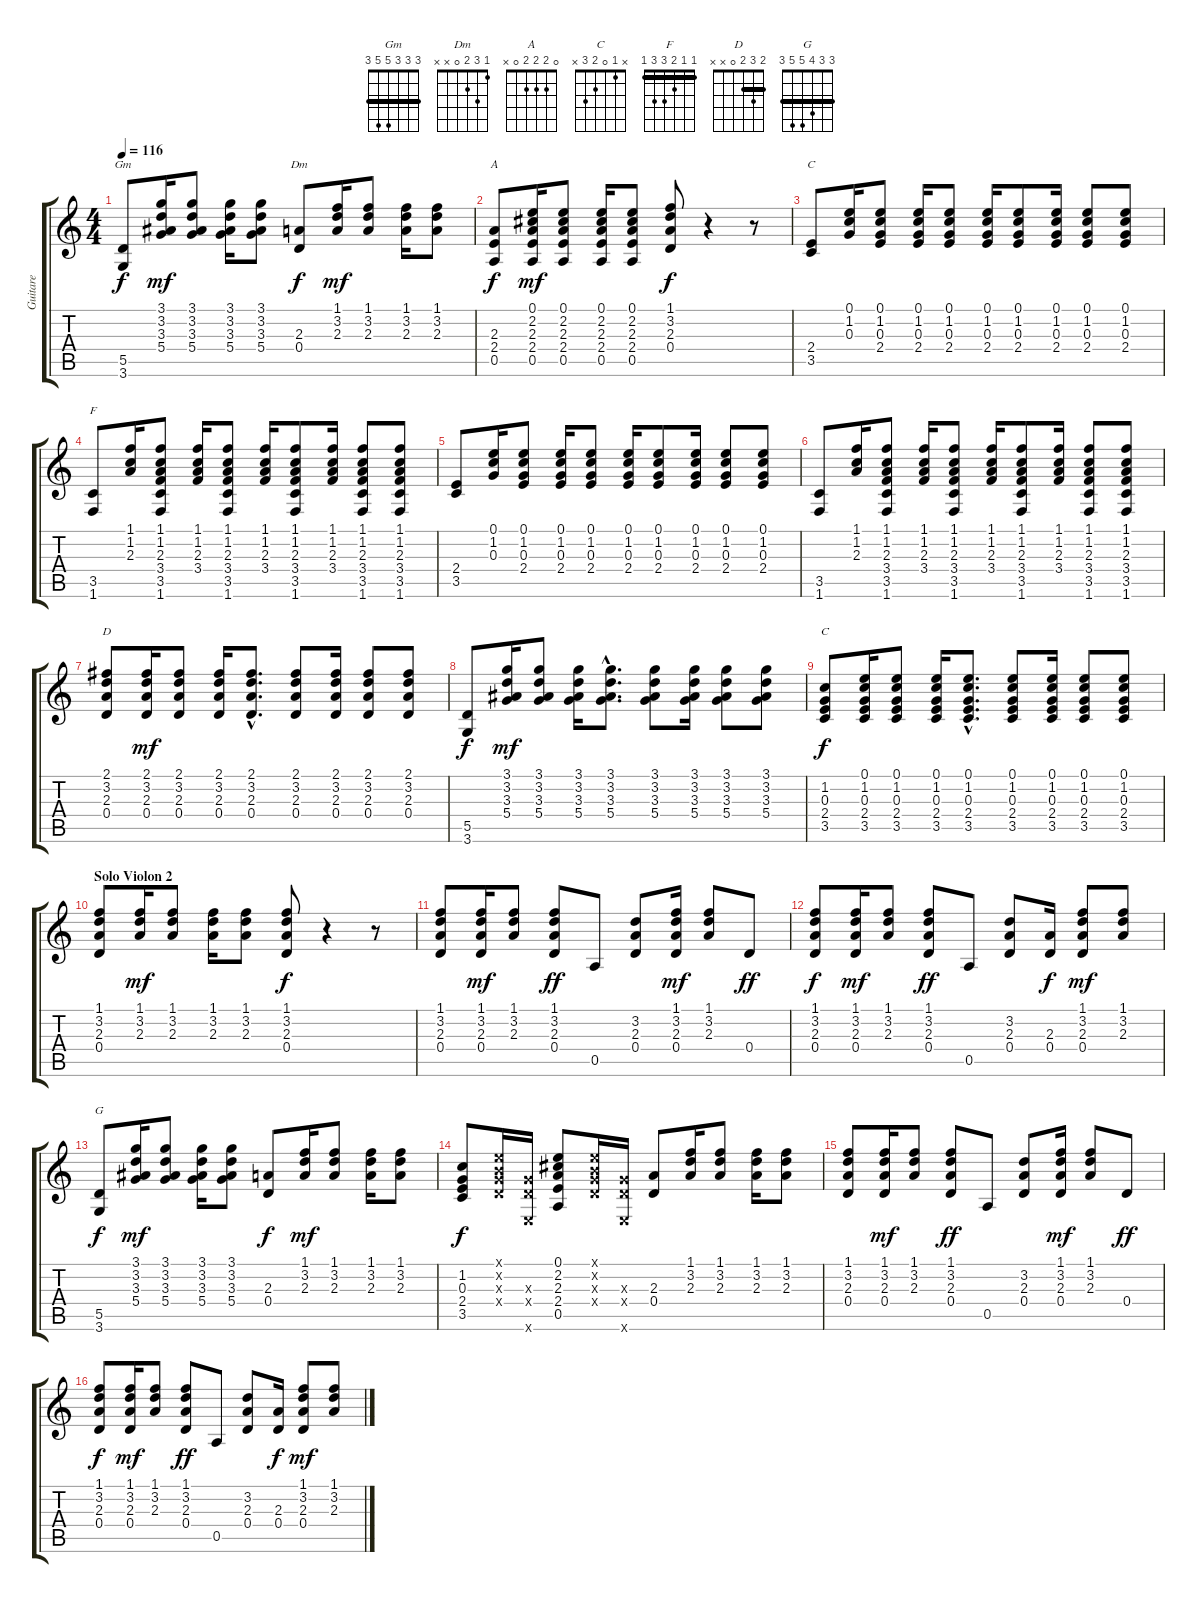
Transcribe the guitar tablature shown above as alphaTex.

\track ("Guitare " "Guitare ") {instrument acousticguitarsteel}
\staff {score tabs}
\tuning (E4 B3 G3 D3 A2 E2) {hide}
\chord ("Gm" 3 3 3 5 5 3) {barre 3}
\chord ("Dm" 1 3 2 0 x x)
\chord ("A" 0 2 2 2 0 x)
\chord ("C" 0 1 0 2 3 x)
\chord ("F" 1 1 2 3 3 1) {barre 1}
\chord ("D" 2 3 2 0 x x) {barre 2}
\chord ("C" x 1 0 2 3 x)
\chord ("G" 3 3 4 5 5 3) {barre 3}
\ts (4 4)
\tempo 116
\clef g2
\ks c
(5.5 3.6).8{ch "Gm" dy f} (3.1 3.2 3.3 5.4).16{dy mf} (3.1 3.2 3.3 5.4).8 (3.1 3.2 3.3 5.4).16 (3.1 3.2 3.3 5.4).8 (2.3 0.4).8{ch "Dm" dy f} (1.1 3.2 2.3).16{dy mf} (1.1 3.2 2.3).8 (1.1 3.2 2.3).16 (1.1 3.2 2.3).8 |
(2.3 2.4 0.5).8{ch "A" dy f} (0.1 2.2 2.3 2.4 0.5).16{dy mf} (0.1 2.2 2.3 2.4 0.5).8 (0.1 2.2 2.3 2.4 0.5).16 (0.1 2.2 2.3 2.4 0.5).8 (1.1 3.2 2.3 0.4).8{dy f} r.4 r.8 |
(2.4 3.5).8{ch "C"} (0.1 1.2 0.3).16 (0.1 1.2 0.3 2.4).8 (0.1 1.2 0.3 2.4).16 (0.1 1.2 0.3 2.4).8 (0.1 1.2 0.3 2.4).16 (0.1 1.2 0.3 2.4).8 (0.1 1.2 0.3 2.4).16 (0.1 1.2 0.3 2.4).8 (0.1 1.2 0.3 2.4).8 |
(3.5 1.6).8{ch "F"} (1.1 1.2 2.3).16 (1.1 1.2 2.3 3.4 3.5 1.6).8 (1.1 1.2 2.3 3.4).16 (1.1 1.2 2.3 3.4 3.5 1.6).8 (1.1 1.2 2.3 3.4).16 (1.1 1.2 2.3 3.4 3.5 1.6).8 (1.1 1.2 2.3 3.4).16 (1.1 1.2 2.3 3.4 3.5 1.6).8 (1.1 1.2 2.3 3.4 3.5 1.6).8 |
(2.4 3.5).8 (0.1 1.2 0.3).16 (0.1 1.2 0.3 2.4).8 (0.1 1.2 0.3 2.4).16 (0.1 1.2 0.3 2.4).8 (0.1 1.2 0.3 2.4).16 (0.1 1.2 0.3 2.4).8 (0.1 1.2 0.3 2.4).16 (0.1 1.2 0.3 2.4).8 (0.1 1.2 0.3 2.4).8 |
(3.5 1.6).8 (1.1 1.2 2.3).16 (1.1 1.2 2.3 3.4 3.5 1.6).8 (1.1 1.2 2.3 3.4).16 (1.1 1.2 2.3 3.4 3.5 1.6).8 (1.1 1.2 2.3 3.4).16 (1.1 1.2 2.3 3.4 3.5 1.6).8 (1.1 1.2 2.3 3.4).16 (1.1 1.2 2.3 3.4 3.5 1.6).8 (1.1 1.2 2.3 3.4 3.5 1.6).8 |
(2.1 3.2 2.3 0.4).8{ch "D"} (2.1 3.2 2.3 0.4).16{dy mf} (2.1 3.2 2.3 0.4).8 (2.1 3.2 2.3 0.4).16 (2.1{hac} 3.2{hac} 2.3{hac} 0.4{hac}).8{d} (2.1 3.2 2.3 0.4).8 (2.1 3.2 2.3 0.4).16 (2.1 3.2 2.3 0.4).8 (2.1 3.2 2.3 0.4).8 |
(5.5 3.6).8{dy f} (3.1 3.2 3.3 5.4).16{dy mf} (3.1 3.2 3.3 5.4).8 (3.1 3.2 3.3 5.4).16 (3.1{hac} 3.2{hac} 3.3{hac} 5.4{hac}).8{d} (3.1 3.2 3.3 5.4).8 (3.1 3.2 3.3 5.4).16 (3.1 3.2 3.3 5.4).8 (3.1 3.2 3.3 5.4).8 |
(1.2 0.3 2.4 3.5).8{ch "C" dy f} (0.1 1.2 0.3 2.4 3.5).16 (0.1 1.2 0.3 2.4 3.5).8 (0.1 1.2 0.3 2.4 3.5).16 (0.1{hac} 1.2{hac} 0.3{hac} 2.4{hac} 3.5{hac}).8{d} (0.1 1.2 0.3 2.4 3.5).8 (0.1 1.2 0.3 2.4 3.5).16 (0.1 1.2 0.3 2.4 3.5).8 (0.1 1.2 0.3 2.4 3.5).8 |
\section ("" "Solo Violon 2")
(1.1 3.2 2.3 0.4).8 (1.1 3.2 2.3).16{dy mf} (1.1 3.2 2.3).8 (1.1 3.2 2.3).16 (1.1 3.2 2.3).8 (1.1 3.2 2.3 0.4).8{dy f} r.4 r.8 |
(1.1 3.2 2.3 0.4).8 (1.1 3.2 2.3 0.4).16{dy mf} (1.1 3.2 2.3).8 (1.1 3.2 2.3 0.4).8{dy ff} 0.5.8 (3.2 2.3 0.4).8 (1.1 3.2 2.3 0.4).16{dy mf} (1.1 3.2 2.3).8 0.4.8{dy ff} |
(1.1 3.2 2.3 0.4).8{dy f} (1.1 3.2 2.3 0.4).16{dy mf} (1.1 3.2 2.3).8 (1.1 3.2 2.3 0.4).8{dy ff} 0.5.8 (3.2 2.3 0.4).8 (2.3 0.4).16{dy f} (1.1 3.2 2.3 0.4).8{dy mf} (1.1 3.2 2.3).8 |
(5.5 3.6).8{ch "G" dy f} (3.1 3.2 3.3 5.4).16{dy mf} (3.1 3.2 3.3 5.4).8 (3.1 3.2 3.3 5.4).16 (3.1 3.2 3.3 5.4).8 (2.3 0.4).8{dy f} (1.1 3.2 2.3).16{dy mf} (1.1 3.2 2.3).8 (1.1 3.2 2.3).16 (1.1 3.2 2.3).8 |
(1.2 0.3 2.4 3.5).8{dy f} (0.1{x} 0.2{x} 0.3{x} 0.4{x}).16 (0.3{x} 0.4{x} 0.6{x}).16 (0.1 2.2 2.3 2.4 0.5).8 (0.1{x} 0.2{x} 0.3{x} 0.4{x}).16 (0.3{x} 0.4{x} 0.6{x}).16 (2.3 0.4).8 (1.1 3.2 2.3).16 (1.1 3.2 2.3).8 (1.1 3.2 2.3).16 (1.1 3.2 2.3).8 |
(1.1 3.2 2.3 0.4).8 (1.1 3.2 2.3 0.4).16{dy mf} (1.1 3.2 2.3).8 (1.1 3.2 2.3 0.4).8{dy ff} 0.5.8 (3.2 2.3 0.4).8 (1.1 3.2 2.3 0.4).16{dy mf} (1.1 3.2 2.3).8 0.4.8{dy ff} |
(1.1 3.2 2.3 0.4).8{dy f} (1.1 3.2 2.3 0.4).16{dy mf} (1.1 3.2 2.3).8 (1.1 3.2 2.3 0.4).8{dy ff} 0.5.8 (3.2 2.3 0.4).8 (2.3 0.4).16{dy f} (1.1 3.2 2.3 0.4).8{dy mf} (1.1 3.2 2.3).8
